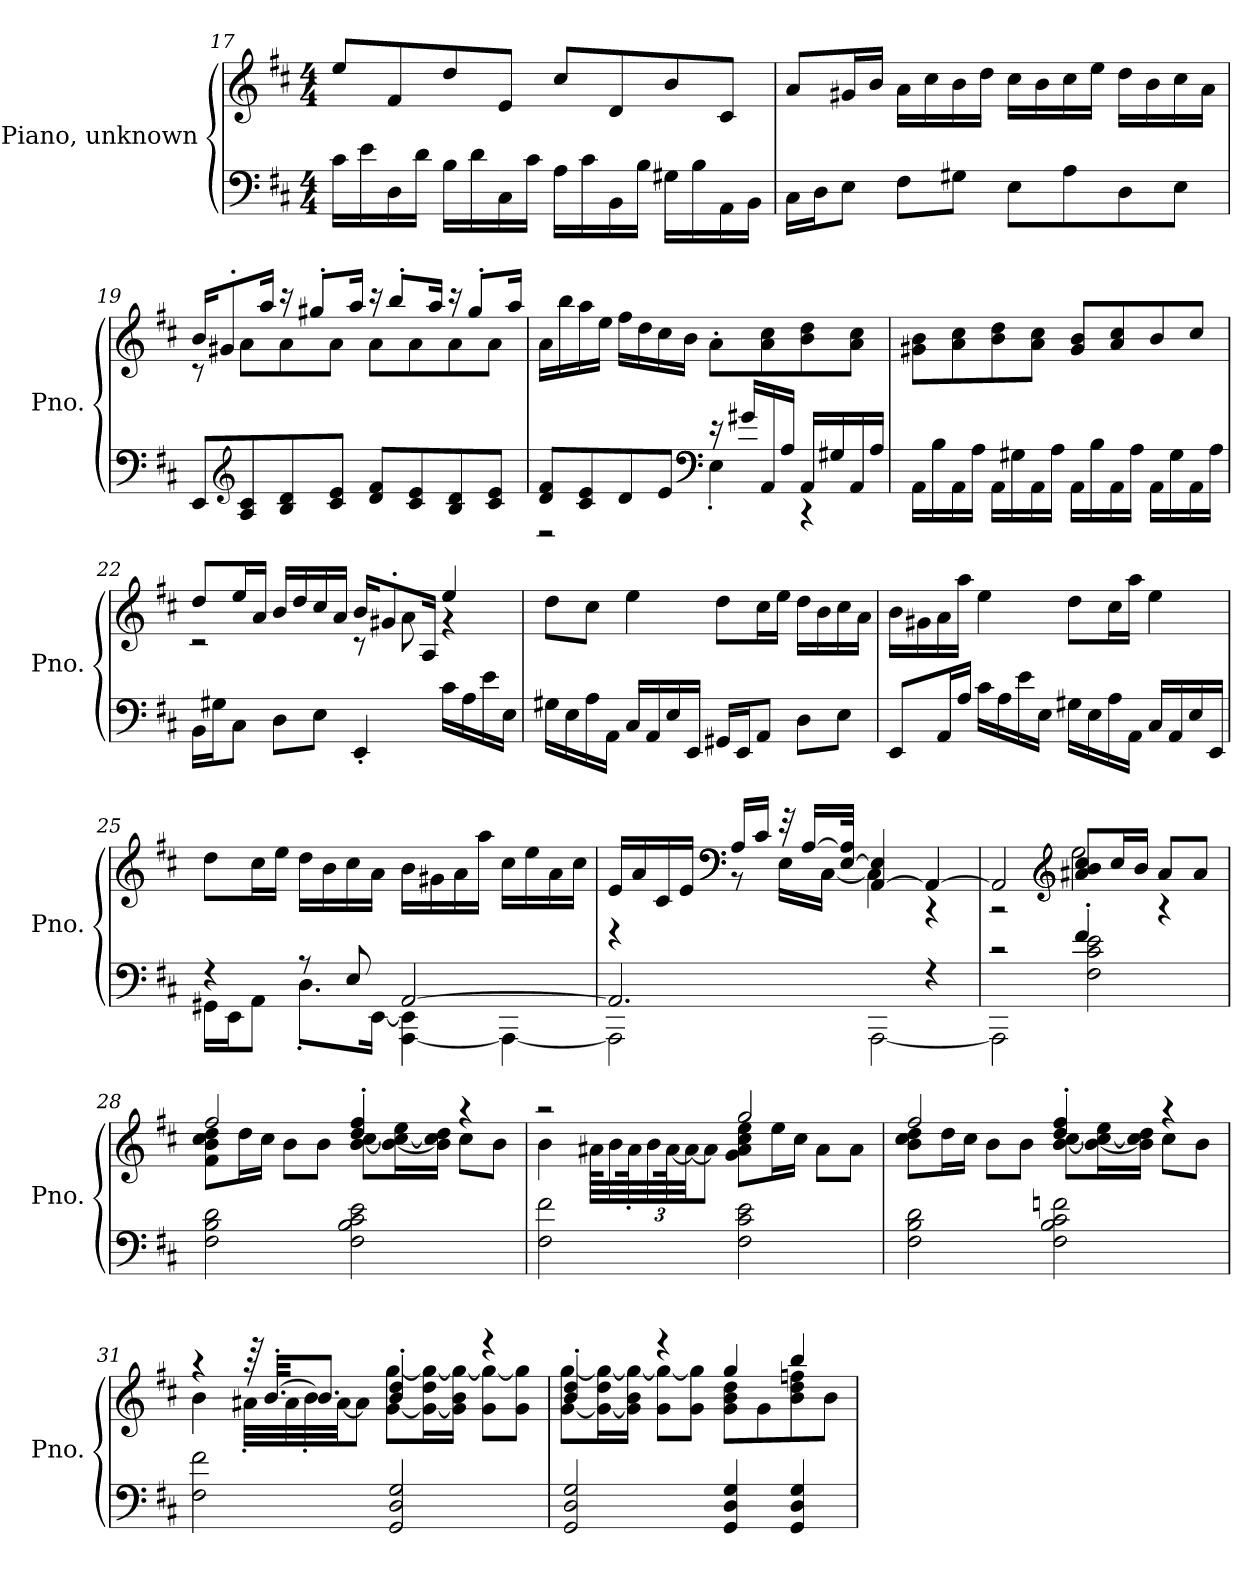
**kern	**kern
*part1	*part1
*staff2	*staff1
*I"Piano, unknown	*
*I'Pno.	*
!!LO:LB:g=z
*clefF4	*clefG2
*k[f#c#]	*k[f#c#]
*M4/4	*M4/4
=17	=17
16c#\LL	8ee/L
16e\	.
16D\	8f#/
16d\JJ	.
16B\LL	8dd/
16d\	.
16C#\	8e/J
16c#\JJ	.
16A\LL	8cc#/L
16c#\	.
16BB\	8d/
16B\JJ	.
16G#X\LL	8b/
16B\	.
16AA\	8c#/J
16BB\JJ	.
=18	=18
16C#\LL	8a/L
16D\J	.
8E\J	16g#X/L
.	16b/JJ
8F#\L	16a\LL
.	16cc#\
8G#X\J	16b\
.	16dd\JJ
8E\L	16cc#\LL
.	16b\
8A\	16cc#\
.	16ee\JJ
8D\	16dd\LL
.	16b\
8E\J	16cc#\
.	16a\JJ
!!LO:LB:g=z
=19	=19
*	*^
8EE/L	16b/KL	8r
.	8g#X'/	.
*clefG2	*	*
8A/ 8c#/	.	8a\L
.	16aa/Jk	.
8B/ 8d/	16r	8a\
.	8gg#X'/L	.
8c#/ 8e/J	.	8a\J
.	16aa/Jk	.
8d/ 8f#/L	16r	8a\L
.	8bb'/L	.
8c#/ 8e/	.	8a\
.	16aa/Jk	.
8B/ 8d/	16r	8a\
.	8gg#'/L	.
8c#/ 8e/J	.	8a\J
.	16aa/Jk	.
*	*v	*v
=20	=20
*^	*
8d/ 8f#/L	2r	16a\LL
.	.	16bb\
8c#/ 8e/	.	16aa\
.	.	16ee\JJ
8d/	.	16ff#\LL
.	.	16dd\
8e/J	.	16cc#\
.	.	16b\JJ
*clefF4	*	*
16r	4E'\	8a'\L
16g#X/LL	.	.
16AA/	.	8a\ 8cc#\
16A/JJ	.	.
16AA/LL	4r	8b\ 8dd\
16G#X/	.	.
16AA/	.	8a\ 8cc#\J
16A/JJ	.	.
*v	*v	*
!!LO:LB:g=z
=21	=21
16AA\LL	8g#X\ 8b\L
16B\	.
16AA\	8a\ 8cc#\
16A\JJ	.
16AA\LL	8b\ 8dd\
16G#X\	.
16AA\	8a\ 8cc#\J
16A\JJ	.
16AA\LL	8g#/ 8b/L
16B\	.
16AA\	8a/ 8cc#/
16A\JJ	.
16AA\LL	8b/
16G#\	.
16AA\	8cc#/J
16A\JJ	.
=22	=22
*	*^
16BB\LL	8dd/L	2r
16G#X\J	.	.
8C#\J	16ee/L	.
.	16a/JJ	.
8D\L	16b/LL	.
.	16dd/	.
8E\J	16cc#/	.
.	16a/JJ	.
4EE'/	16b/KL	8r
.	8g#X'/	.
.	.	8a\
.	16A/Jk	.
16c#\LL	4ee/	4r
16A\	.	.
16e\	.	.
16E\JJ	.	.
*	*v	*v
!!LO:LB:g=z
=23	=23
16G#X\LL	8dd\L
16E\	.
16A\	8cc#\J
16AA\JJ	.
16C#/LL	4ee\
16AA/	.
16E/	.
16EE/JJ	.
16GG#X/LL	8dd\L
16EE/J	.
8AA/J	16cc#\L
.	16ee\JJ
8D\L	16dd\LL
.	16b\
8E\J	16cc#\
.	16a\JJ
=24	=24
8EE/L	16b\LL
.	16g#X\
16AA/L	16a\
16A/JJ	16aa\JJ
16c#\LL	4ee\
16A\	.
16e\	.
16E\JJ	.
16G#X\LL	8dd\L
16E\	.
16A\	16cc#\L
16AA\JJ	16aa\JJ
16C#/LL	4ee\
16AA/	.
16E/	.
16EE/JJ	.
!!LO:LB:g=z
=25	=25
*^	*
4r	16GG#X\LL	8dd\L
.	16EE\J	.
.	8AA\J	16cc#\L
.	.	16ee\JJ
8r	8.D'\L	16dd\LL
.	.	16b\
8E/	.	16cc#\
.	[16EE\Jk	16a\JJ
[2AA/	[4AAA\ 4EE\]	16b\LL
.	.	16g#X\
.	.	16a\
.	.	16aa\JJ
.	4AAA\_	16cc#\LL
.	.	16ee\
.	.	16a\
.	.	16cc#\JJ
=26	=26	=26
*	*	*^
2.AA/]	2AAA\]	16e/LL	4r
.	.	16a/	.
.	.	16c#/	.
.	.	16e/JJ	.
*	*	*clefF4	*
.	.	16A/LL	8r
.	.	16c#/JJ	.
.	.	32r	16E\LL
.	.	[16A/LL	.
.	.	.	[16C#\JJ
.	.	[32E/ 32A/]JJk	.
.	[2AAA\	[4AA/ 4E/]	4C#\]
4r	.	4AA/_	4r
=27	=27	=27	=27
2r	2AAA\]	2AA/]	2r
*	*	*clefG2	*
4f#'/	2F#\ 2c#\ 2e\	8a#X/ 8b/ 8cc#/L	2ee\
.	.	16cc#/L	.
.	.	16b/JJ	.
4r	.	8a#/L	.
.	.	8a#/J	.
*v	*v	*	*
!!LO:PB:g=z	!!
=28	=28	=28
2F#\ 2B\ 2d\	2ff#/	8f#\ 8b\ 8cc#\ 8dd\L
.	.	16dd\L
.	.	16cc#\JJ
.	.	8b\L
.	.	8b\J
2F#\ 2B\ 2c#\ 2e\	4dd/' 4ff#/'	[8b\ [8cc#\L
.	.	16b\_ 16cc#\_ 16ee\L
.	.	16b\] 16cc#\] 16dd\JJ
.	4r	8cc#\L
.	.	8b\J
=29	=29	=29
2F#\ 2f#\	2r	4b\
.	.	64a#X\KLLL
.	.	32b\
.	.	64a#'\K
*	*	*Xbrackettup
.	.	48b\
.	.	[96a#\K
.	.	32a#\JJ_
.	.	8a#\J]
2F#\ 2c#\ 2e\	2gg/	8g\ 8a#\ 8cc#\ 8ee\L
.	.	16ee\L
.	.	16cc#\JJ
.	.	8a#\L
.	.	8a#\J
=30	=30	=30
2F#\ 2B\ 2d\	2ff#/	8b\ 8cc#\ 8dd\L
.	.	16dd\L
.	.	16cc#\JJ
.	.	8b\L
.	.	8b\J
2F#\ 2B\ 2c#\ 2fn\	4dd/' 4ff#/'	[8b\ [8cc#\L
.	.	16b\_ 16cc#\_ 16ee\L
.	.	16b\] 16cc#\] 16dd\JJ
.	4r	8cc#\L
.	.	8b\J
!!LO:LB:g=z	!!
=31	=31	=31
2F#\ 2f#\	4r	4b\
.	64r	32a#X'\LLL
.	[32.b'/KKL	.
.	.	32a#\
.	8.b/J]	32b'\
.	.	[32a#\JJ
.	.	8a#\J]
2GG/ 2D/ 2G/	4b/' 4dd/'	[8g\ [8gg\L
.	.	16g\_ 16dd\ 16gg\_L
.	.	16g\] 16b\ 16gg\_JJ
.	4r	8g\ 8gg\_L
.	.	8g\ 8gg\]J
=32	=32	=32
2GG/ 2D/ 2G/	4b/' 4dd/'	[8g\ [8gg\L
.	.	16g\_ 16dd\ 16gg\_L
.	.	16g\] 16b\ 16gg\_JJ
.	4r	8g\ 8gg\_L
.	.	8g\ 8gg\]J
4GG/ 4D/ 4G/	4gg/	8g\ 8b\ 8dd\L
.	.	8g\
4GG/ 4D/ 4G/	4bb/	8b\ 8dd\ 8ffn\
.	.	8b\J
*	*v	*v
=	=
*-	*-
